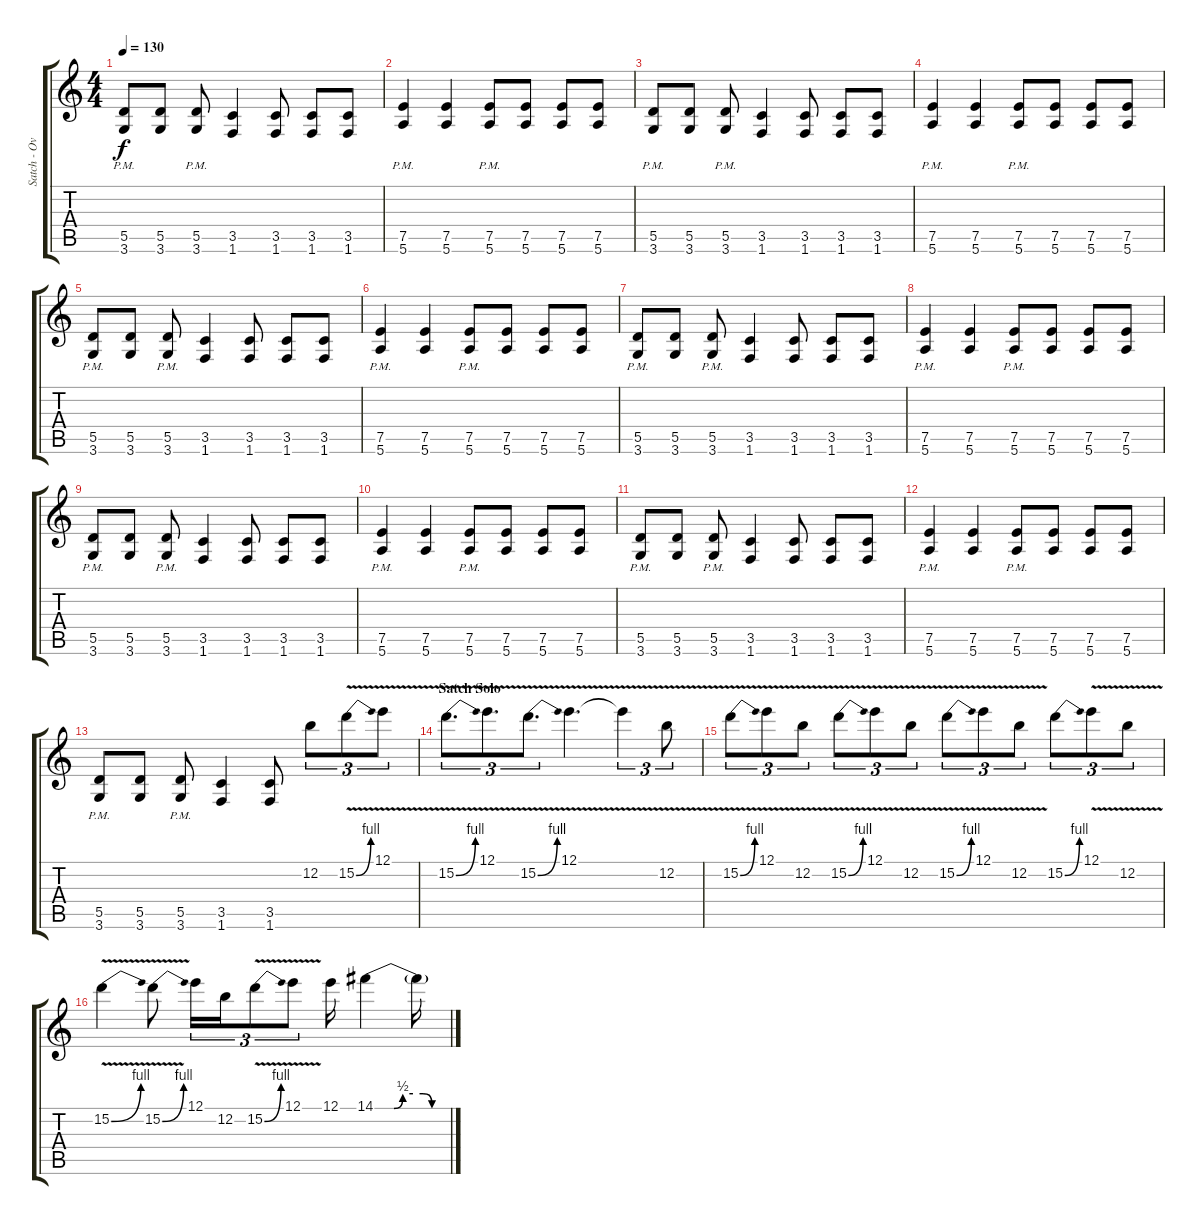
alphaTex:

\track ("Satch - Overdub" "Satch - Ov") {instrument distortionguitar}
\staff {score tabs}
\tuning (E4 B3 G3 D3 A2 E2) {hide}
\ts (4 4)
\tempo 130
\clef g2
\ks c
(5.5{pm} 3.6{pm}).8{dy f} (5.5 3.6).8 (5.5{pm} 3.6{pm}).8 (3.5 1.6).4 (3.5 1.6).8 (3.5 1.6).8 (3.5 1.6).8 |
(7.5{pm} 5.6{pm}).4 (7.5 5.6).4 (7.5{pm} 5.6{pm}).8 (7.5 5.6).8 (7.5 5.6).8 (7.5 5.6).8 |
(5.5{pm} 3.6{pm}).8 (5.5 3.6).8 (5.5{pm} 3.6{pm}).8 (3.5 1.6).4 (3.5 1.6).8 (3.5 1.6).8 (3.5 1.6).8 |
(7.5{pm} 5.6{pm}).4 (7.5 5.6).4 (7.5{pm} 5.6{pm}).8 (7.5 5.6).8 (7.5 5.6).8 (7.5 5.6).8 |
(5.5{pm} 3.6{pm}).8 (5.5 3.6).8 (5.5{pm} 3.6{pm}).8 (3.5 1.6).4 (3.5 1.6).8 (3.5 1.6).8 (3.5 1.6).8 |
(7.5{pm} 5.6{pm}).4 (7.5 5.6).4 (7.5{pm} 5.6{pm}).8 (7.5 5.6).8 (7.5 5.6).8 (7.5 5.6).8 |
(5.5{pm} 3.6{pm}).8 (5.5 3.6).8 (5.5{pm} 3.6{pm}).8 (3.5 1.6).4 (3.5 1.6).8 (3.5 1.6).8 (3.5 1.6).8 |
(7.5{pm} 5.6{pm}).4 (7.5 5.6).4 (7.5{pm} 5.6{pm}).8 (7.5 5.6).8 (7.5 5.6).8 (7.5 5.6).8 |
(5.5{pm} 3.6{pm}).8 (5.5 3.6).8 (5.5{pm} 3.6{pm}).8 (3.5 1.6).4 (3.5 1.6).8 (3.5 1.6).8 (3.5 1.6).8 |
(7.5{pm} 5.6{pm}).4 (7.5 5.6).4 (7.5{pm} 5.6{pm}).8 (7.5 5.6).8 (7.5 5.6).8 (7.5 5.6).8 |
(5.5{pm} 3.6{pm}).8 (5.5 3.6).8 (5.5{pm} 3.6{pm}).8 (3.5 1.6).4 (3.5 1.6).8 (3.5 1.6).8 (3.5 1.6).8 |
(7.5{pm} 5.6{pm}).4 (7.5 5.6).4 (7.5{pm} 5.6{pm}).8 (7.5 5.6).8 (7.5 5.6).8 (7.5 5.6).8 |
(5.5{pm} 3.6{pm}).8 (5.5 3.6).8 (5.5{pm} 3.6{pm}).8 (3.5 1.6).4 (3.5 1.6).8 12.2.8{tu (3 2) volume 12 instrument oboe} 15.2{be (bend 0 0 60 4) v}.8{tu (3 2)} 12.1{v}.8{tu (3 2)} |
\section ("" "Satch Solo")
15.2{be (bend 0 0 60 4) v}.8{d tu (3 2) instrument oboe} 12.1{v}.8{d tu (3 2)} 15.2{be (bend 0 0 60 4) v}.8{d tu (3 2)} 12.1{v}.4{d} 12.1{t}.4{tu (3 2)} 12.2{v}.8{tu (3 2)} |
15.2{be (bend 0 0 60 4) v}.8{tu (3 2)} 12.1{v}.8{tu (3 2)} 12.2{v}.8{tu (3 2)} 15.2{be (bend 0 0 60 4) v}.8{tu (3 2)} 12.1{v}.8{tu (3 2)} 12.2{v}.8{tu (3 2)} 15.2{be (bend 0 0 60 4) v}.8{tu (3 2)} 12.1{v}.8{tu (3 2)} 12.2{v}.8{tu (3 2)} 15.2{be (bend 0 0 60 4)}.8{tu (3 2)} 12.1{v}.8{tu (3 2)} 12.2{v}.8{tu (3 2)} |
15.2{be (bend 0 0 60 4) v}.4 15.2{be (bend 0 0 60 4) v}.8 12.1.16{tu (3 2)} 12.2.16{tu (3 2)} 15.2{be (bend 0 0 60 4) v}.8{tu (3 2)} 12.1{v}.8{tu (3 2)} 12.1.16 14.1{be (custom 0 0 15 0 22 2 30 2 38 2 45 0 60 0)}.4 14.1{t}.16
